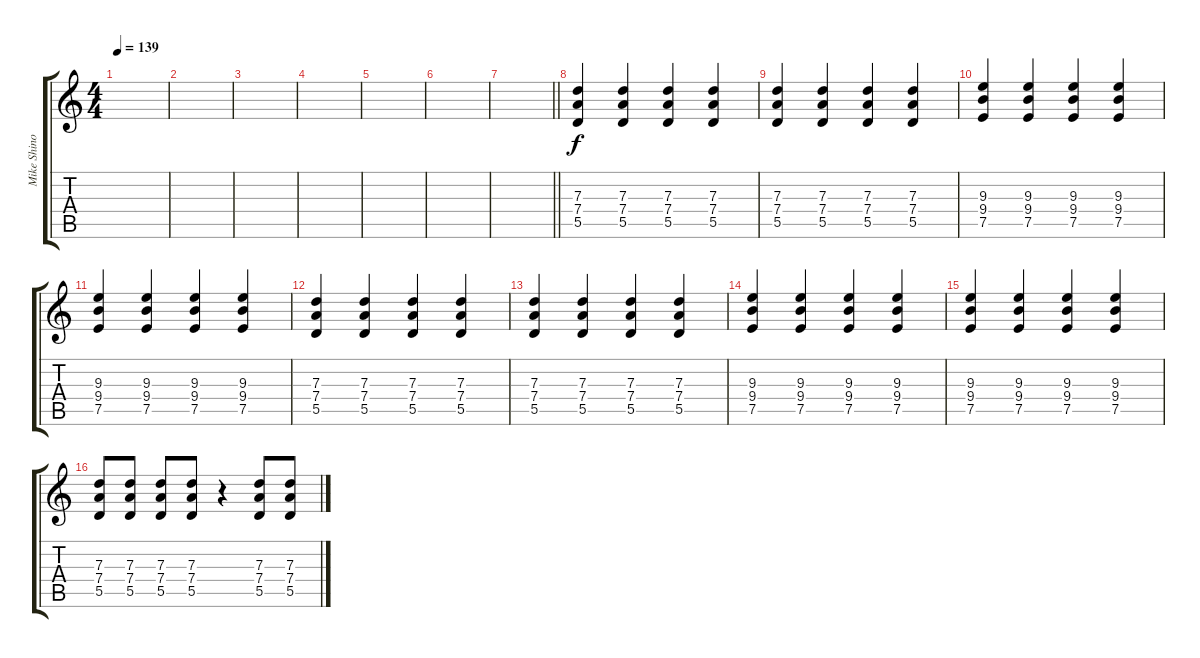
\track ("Mike Shinoda [Gtr.1]" "Mike Shino") {instrument overdrivenguitar}
\staff {score tabs}
\tuning (E4 B3 G3 D3 A2 D2) {hide}
\ts (4 4)
\tempo 139
\clef g2
\ks c
|
|
|
|
|
|
\barLineRight lightlight
|
(7.3 7.4 5.5).4 (7.3 7.4 5.5).4 (7.3 7.4 5.5).4 (7.3 7.4 5.5).4 |
(7.3 7.4 5.5).4 (7.3 7.4 5.5).4 (7.3 7.4 5.5).4 (7.3 7.4 5.5).4 |
(9.3 9.4 7.5).4 (9.3 9.4 7.5).4 (9.3 9.4 7.5).4 (9.3 9.4 7.5).4 |
(9.3 9.4 7.5).4 (9.3 9.4 7.5).4 (9.3 9.4 7.5).4 (9.3 9.4 7.5).4 |
(7.3 7.4 5.5).4 (7.3 7.4 5.5).4 (7.3 7.4 5.5).4 (7.3 7.4 5.5).4 |
(7.3 7.4 5.5).4 (7.3 7.4 5.5).4 (7.3 7.4 5.5).4 (7.3 7.4 5.5).4 |
(9.3 9.4 7.5).4 (9.3 9.4 7.5).4 (9.3 9.4 7.5).4 (9.3 9.4 7.5).4 |
(9.3 9.4 7.5).4 (9.3 9.4 7.5).4 (9.3 9.4 7.5).4 (9.3 9.4 7.5).4 |
(7.3 7.4 5.5).8 (7.3 7.4 5.5).8 (7.3 7.4 5.5).8 (7.3 7.4 5.5).8 r.4 (7.3 7.4 5.5).8 (7.3 7.4 5.5).8
